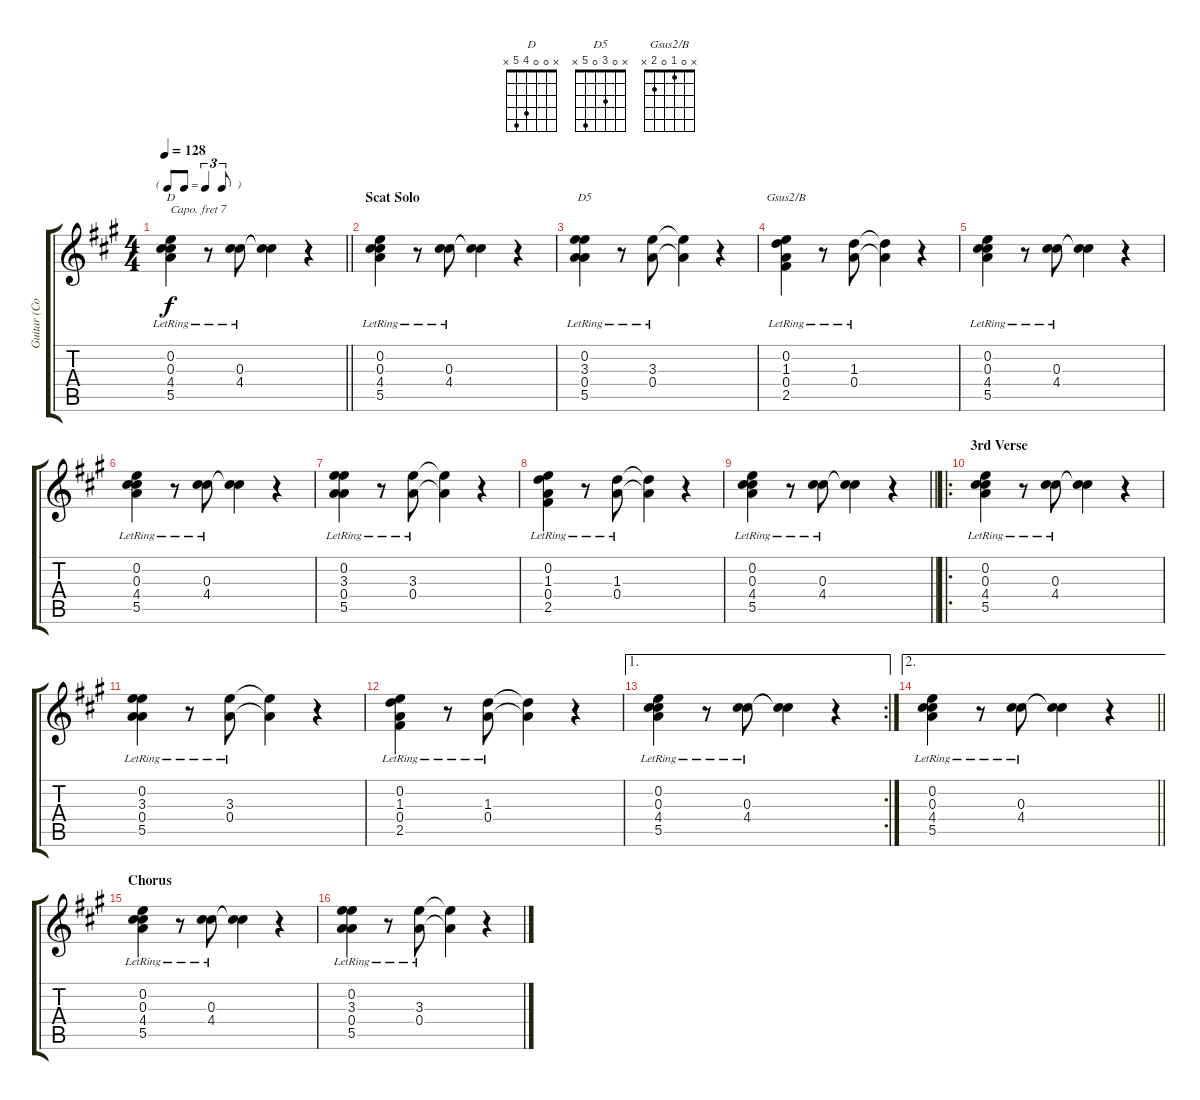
\track ("Guitar (Colbie)" "Guitar (Co") {instrument acousticguitarsteel}
\staff {score tabs}
\capo 7
\tuning (E4 A3 Gb3 D3 A2 D2) {hide}
\chord ("D" x 0 0 4 5 x)
\chord ("D5" x 0 3 0 5 x)
\chord ("Gsus2/B" x 0 1 0 2 x)
\ts (4 4)
\tf triplet8th
\tempo 128
\clef g2
\barLineRight lightlight
\ks a
(0.2{lr} 0.3{lr} 4.4{lr} 5.5{lr}).4{ch "D" dy f} r.8 (0.3{lr} 4.4{lr}).8 (0.3{t} 4.4{t}).4 r.4 |
\section ("" "Scat Solo")
(0.2{lr} 0.3{lr} 4.4{lr} 5.5{lr}).4 r.8 (0.3{lr} 4.4{lr}).8 (0.3{t} 4.4{t}).4 r.4 |
(0.2{lr} 3.3{lr} 0.4{lr} 5.5{lr}).4{ch "D5"} r.8 (3.3{lr} 0.4{lr}).8 (3.3{t} 0.4{t}).4 r.4 |
(0.2{lr} 1.3{lr} 0.4{lr} 2.5{lr}).4{ch "Gsus2/B"} r.8 (1.3{lr} 0.4{lr}).8 (1.3{t} 0.4{t}).4 r.4 |
(0.2{lr} 0.3{lr} 4.4{lr} 5.5{lr}).4 r.8 (0.3{lr} 4.4{lr}).8 (0.3{t} 4.4{t}).4 r.4 |
(0.2{lr} 0.3{lr} 4.4{lr} 5.5{lr}).4 r.8 (0.3{lr} 4.4{lr}).8 (0.3{t} 4.4{t}).4 r.4 |
(0.2{lr} 3.3{lr} 0.4{lr} 5.5{lr}).4 r.8 (3.3{lr} 0.4{lr}).8 (3.3{t} 0.4{t}).4 r.4 |
(0.2{lr} 1.3{lr} 0.4{lr} 2.5{lr}).4 r.8 (1.3{lr} 0.4{lr}).8 (1.3{t} 0.4{t}).4 r.4 |
\barLineRight lightlight
(0.2{lr} 0.3{lr} 4.4{lr} 5.5{lr}).4 r.8 (0.3{lr} 4.4{lr}).8 (0.3{t} 4.4{t}).4 r.4 |
\ro
\section ("" "3rd Verse")
(0.2{lr} 0.3{lr} 4.4{lr} 5.5{lr}).4 r.8 (0.3{lr} 4.4{lr}).8 (0.3{t} 4.4{t}).4 r.4 |
(0.2{lr} 3.3{lr} 0.4{lr} 5.5{lr}).4 r.8 (3.3{lr} 0.4{lr}).8 (3.3{t} 0.4{t}).4 r.4 |
(0.2{lr} 1.3{lr} 0.4{lr} 2.5{lr}).4 r.8 (1.3{lr} 0.4{lr}).8 (1.3{t} 0.4{t}).4 r.4 |
\ae 1
\rc 2
(0.2{lr} 0.3{lr} 4.4{lr} 5.5{lr}).4 r.8 (0.3{lr} 4.4{lr}).8 (0.3{t} 4.4{t}).4 r.4 |
\ae 2
\barLineRight lightlight
(0.2{lr} 0.3{lr} 4.4{lr} 5.5{lr}).4 r.8 (0.3{lr} 4.4{lr}).8 (0.3{t} 4.4{t}).4 r.4 |
\section ("" "Chorus")
(0.2{lr} 0.3{lr} 4.4{lr} 5.5{lr}).4 r.8 (0.3{lr} 4.4{lr}).8 (0.3{t} 4.4{t}).4 r.4 |
(0.2{lr} 3.3{lr} 0.4{lr} 5.5{lr}).4 r.8 (3.3{lr} 0.4{lr}).8 (3.3{t} 0.4{t}).4 r.4
